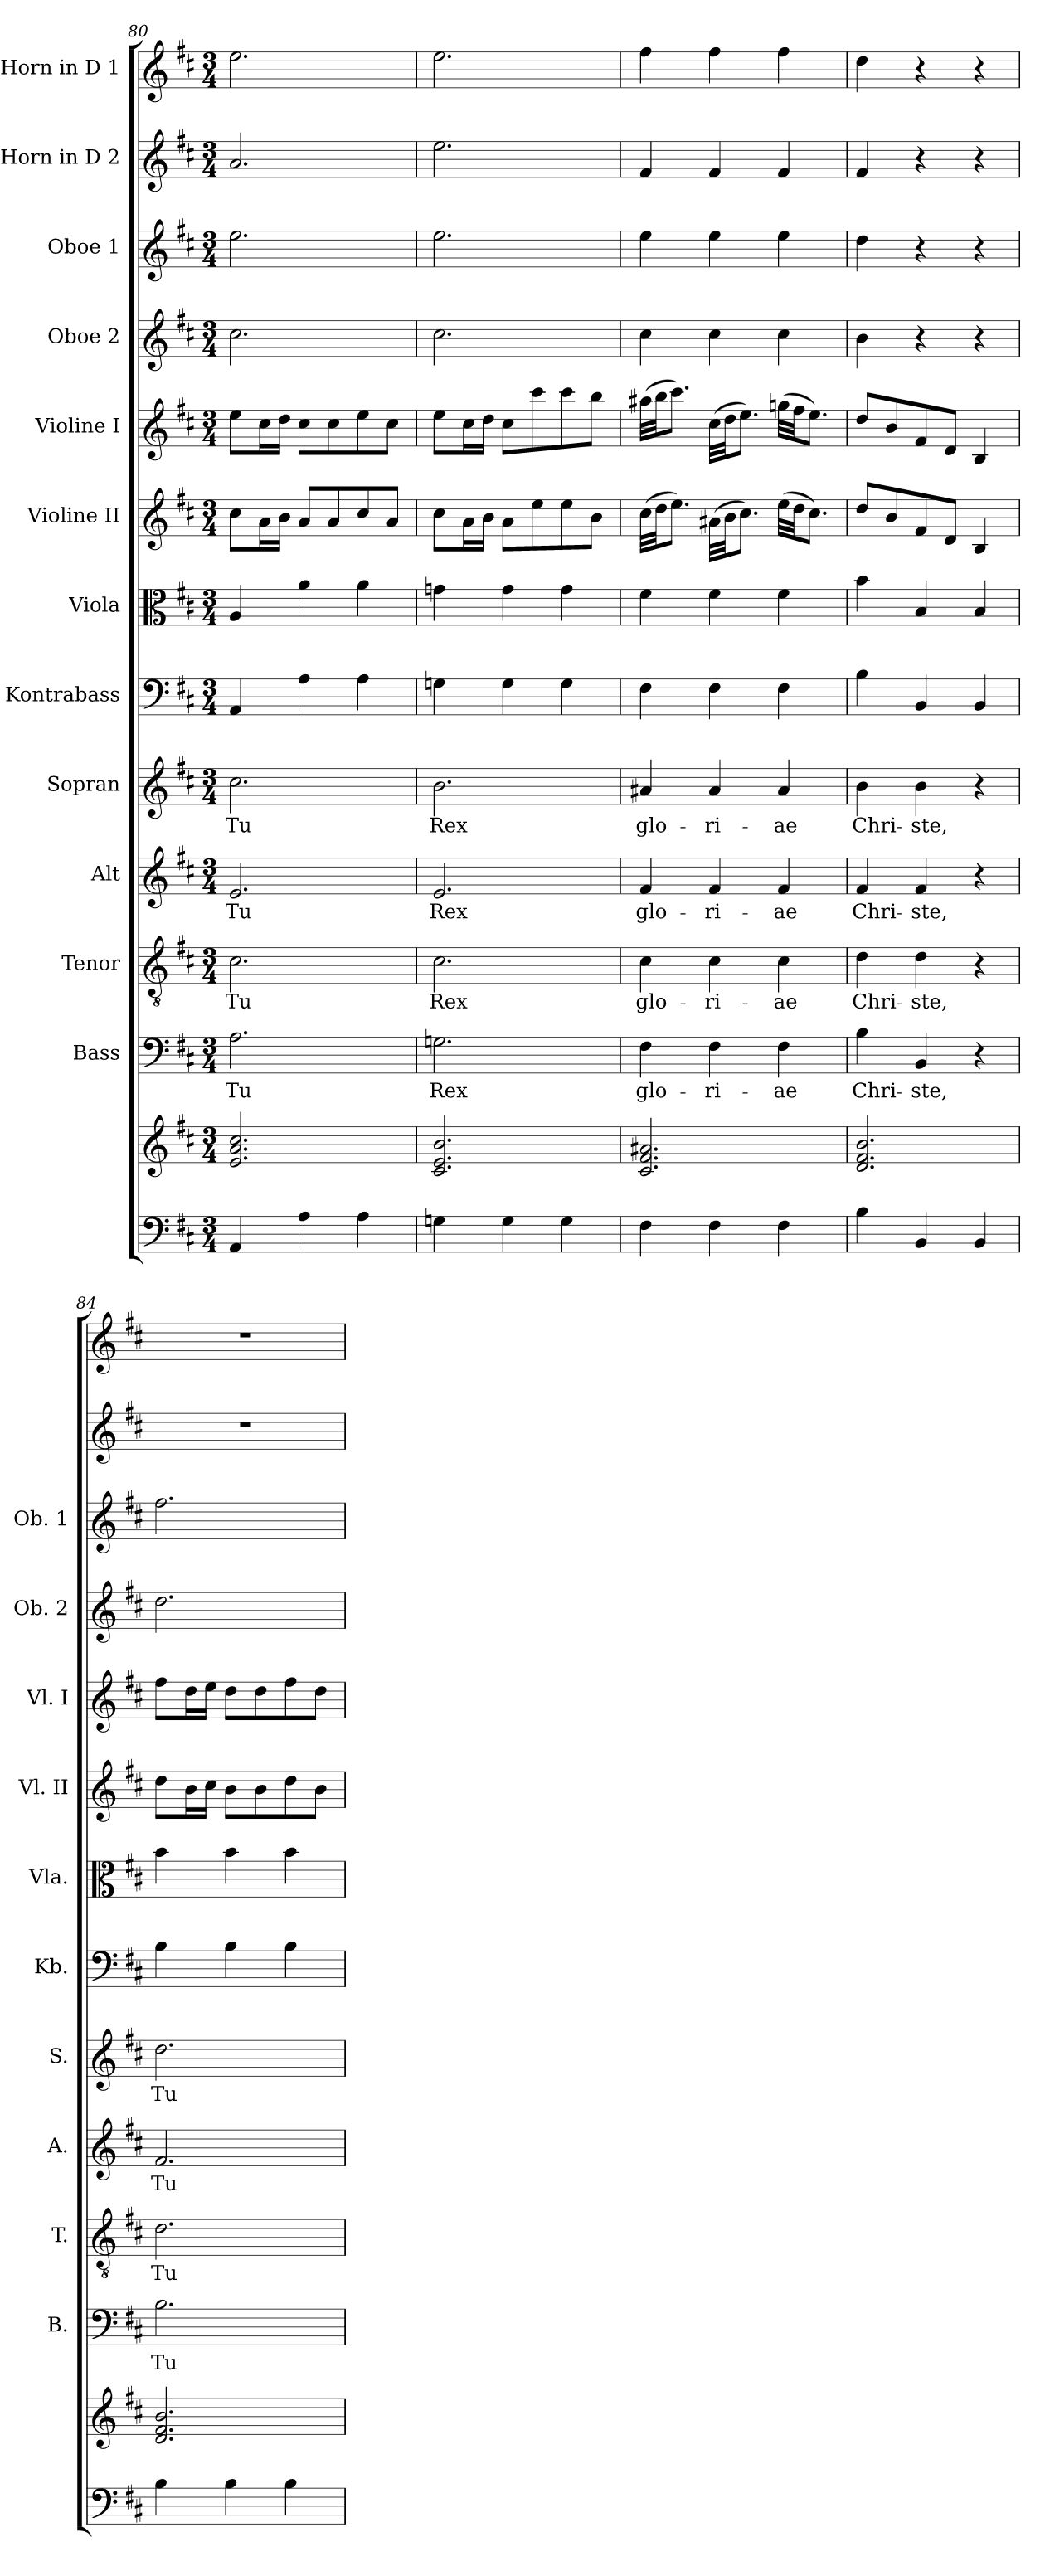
**kern	**kern	**kern	**text	**kern	**text	**kern	**text	**kern	**text	**kern	**kern	**kern	**kern	**kern	**kern	**kern	**kern
*part13	*part13	*part12	*part12	*part11	*part11	*part10	*part10	*part9	*part9	*part8	*part7	*part6	*part5	*part4	*part3	*part2	*part1
*staff14	*staff13	*staff12	*staff12	*staff11	*staff11	*staff10	*staff10	*staff9	*staff9	*staff8	*staff7	*staff6	*staff5	*staff4	*staff3	*staff2	*staff1
*	*	*I"Bass	*	*I"Tenor	*	*I"Alt	*	*I"Sopran	*	*I"Kontrabass	*I"Viola	*I"Violine II	*I"Violine I	*I"Oboe 2	*I"Oboe 1	*I"Horn in D 2	*I"Horn in D 1
*	*	*I'B.	*	*I'T.	*	*I'A.	*	*I'S.	*	*I'Kb.	*I'Vla.	*I'Vl. II	*I'Vl. I	*I'Ob. 2	*I'Ob. 1	*	*
*clefF4	*clefG2	*clefF4	*	*clefGv2	*	*clefG2	*	*clefG2	*	*clefF4	*clefC3	*clefG2	*clefG2	*clefG2	*clefG2	*clefG2	*clefG2
*	*	*	*	*	*	*	*	*	*	*ITrd7c12	*	*	*	*	*	*ITrd7c12	*ITrd7c12
*k[f#c#]	*k[f#c#]	*k[f#c#]	*	*k[f#c#]	*	*k[f#c#]	*	*k[f#c#]	*	*k[f#c#]	*k[f#c#]	*k[f#c#]	*k[f#c#]	*k[f#c#]	*k[f#c#]	*k[f#c#]	*k[f#c#]
*D:	*D:	*D:	*	*D:	*	*D:	*	*D:	*	*D:	*D:	*D:	*D:	*D:	*D:	*D:	*D:
*M3/4	*M3/4	*M3/4	*	*M3/4	*	*M3/4	*	*M3/4	*	*M3/4	*M3/4	*M3/4	*M3/4	*M3/4	*M3/4	*M3/4	*M3/4
=80	=80	=80	=80	=80	=80	=80	=80	=80	=80	=80	=80	=80	=80	=80	=80	=80	=80
!	!	!	!LO:LY:b	!	!LO:LY:b	!	!LO:LY:b	!	!LO:LY:b	!	!	!	!	!	!	!	!
4AA/	2.e/ 2.a/ 2.cc#/	2.A\	Tu	2.c#\	Tu	2.e/	Tu	2.cc#\	Tu	4AAA/	4A/	8cc#\L	8ee\L	2.cc#\	2.ee\	2.A/	2.e\
.	.	.	.	.	.	.	.	.	.	.	.	16a\L	16cc#\L	.	.	.	.
.	.	.	.	.	.	.	.	.	.	.	.	16b\JJ	16dd\JJ	.	.	.	.
4A\	.	.	.	.	.	.	.	.	.	4AA\	4a\	8a/L	8cc#\L	.	.	.	.
.	.	.	.	.	.	.	.	.	.	.	.	8a/	8cc#\	.	.	.	.
4A\	.	.	.	.	.	.	.	.	.	4AA\	4a\	8cc#/	8ee\	.	.	.	.
.	.	.	.	.	.	.	.	.	.	.	.	8a/J	8cc#\J	.	.	.	.
=81	=81	=81	=81	=81	=81	=81	=81	=81	=81	=81	=81	=81	=81	=81	=81	=81	=81
!	!	!	!LO:LY:b	!	!LO:LY:b	!	!LO:LY:b	!	!LO:LY:b	!	!	!	!	!	!	!	!
4Gn\	2.c#/ 2.e/ 2.b/	2.Gn\	Rex	2.c#\	Rex	2.e/	Rex	2.b\	Rex	4GGn\	4gn\	8cc#\L	8ee\L	2.cc#\	2.ee\	2.e\	2.e\
.	.	.	.	.	.	.	.	.	.	.	.	16a\L	16cc#\L	.	.	.	.
.	.	.	.	.	.	.	.	.	.	.	.	16b\JJ	16dd\JJ	.	.	.	.
4G\	.	.	.	.	.	.	.	.	.	4GG\	4g\	8a\L	8cc#\L	.	.	.	.
.	.	.	.	.	.	.	.	.	.	.	.	8ee\	8ccc#\	.	.	.	.
4G\	.	.	.	.	.	.	.	.	.	4GG\	4g\	8ee\	8ccc#\	.	.	.	.
.	.	.	.	.	.	.	.	.	.	.	.	8b\J	8bb\J	.	.	.	.
!!LO:PB:g=z
=82	=82	=82	=82	=82	=82	=82	=82	=82	=82	=82	=82	=82	=82	=82	=82	=82	=82
!	!	!	!LO:LY:b	!	!LO:LY:b	!	!LO:LY:b	!	!LO:LY:b	!	!	!	!	!	!	!	!
4F#\	2.c#/ 2.f#/ 2.a#X/	4F#\	glo-	4c#\	glo-	4f#/	glo-	4a#X/	glo-	4FF#\	4f#\	(>32cc#\LLL	(>32aa#X\LLL	4cc#\	4ee\	4F#/	4f#\
.	.	.	.	.	.	.	.	.	.	.	.	32dd\JJ	32bb\JJ	.	.	.	.
.	.	.	.	.	.	.	.	.	.	.	.	8.ee\J)	8.ccc#\J)	.	.	.	.
!	!	!	!LO:LY:b	!	!LO:LY:b	!	!LO:LY:b	!	!LO:LY:b	!	!	!	!	!	!	!	!
4F#\	.	4F#\	-ri-	4c#\	-ri-	4f#/	-ri-	4a#/	-ri-	4FF#\	4f#\	(>32a#X\LLL	(>32cc#\LLL	4cc#\	4ee\	4F#/	4f#\
.	.	.	.	.	.	.	.	.	.	.	.	32b\JJ	32dd\JJ	.	.	.	.
.	.	.	.	.	.	.	.	.	.	.	.	8.cc#\J)	8.ee\J)	.	.	.	.
!	!	!	!LO:LY:b	!	!LO:LY:b	!	!LO:LY:b	!	!LO:LY:b	!	!	!	!	!	!	!	!
4F#\	.	4F#\	-ae	4c#\	-ae	4f#/	-ae	4a#/	-ae	4FF#\	4f#\	(>32ee\LLL	(>32ggn\LLL	4cc#\	4ee\	4F#/	4f#\
.	.	.	.	.	.	.	.	.	.	.	.	32dd\JJ	32ff#\JJ	.	.	.	.
.	.	.	.	.	.	.	.	.	.	.	.	8.cc#\J)	8.ee\J)	.	.	.	.
=83	=83	=83	=83	=83	=83	=83	=83	=83	=83	=83	=83	=83	=83	=83	=83	=83	=83
!	!	!	!LO:LY:b	!	!LO:LY:b	!	!LO:LY:b	!	!LO:LY:b	!	!	!	!	!	!	!	!
4B\	2.d/ 2.f#/ 2.b/	4B\	Chri-	4d\	Chri-	4f#/	Chri-	4b\	Chri-	4BB\	4b\	8dd/L	8dd/L	4b\	4dd\	4F#/	4d\
.	.	.	.	.	.	.	.	.	.	.	.	8b/	8b/	.	.	.	.
!	!	!	!LO:LY:b	!	!LO:LY:b	!	!LO:LY:b	!	!LO:LY:b	!	!	!	!	!	!	!	!
4BB/	.	4BB/	-ste,	4d\	-ste,	4f#/	-ste,	4b\	-ste,	4BBB/	4B/	8f#/	8f#/	4r	4r	4r	4r
.	.	.	.	.	.	.	.	.	.	.	.	8d/J	8d/J	.	.	.	.
4BB/	.	4r	.	4r	.	4r	.	4r	.	4BBB/	4B/	4B/	4B/	4r	4r	4r	4r
=84	=84	=84	=84	=84	=84	=84	=84	=84	=84	=84	=84	=84	=84	=84	=84	=84	=84
!	!	!	!LO:LY:b	!	!LO:LY:b	!	!LO:LY:b	!	!LO:LY:b	!	!	!	!	!	!	!	!
4B\	2.d/ 2.f#/ 2.b/	2.B\	Tu	2.d\	Tu	2.f#/	Tu	2.dd\	Tu	4BB\	4b\	8dd\L	8ff#\L	2.dd\	2.ff#\	2.r	2.r
.	.	.	.	.	.	.	.	.	.	.	.	16b\L	16dd\L	.	.	.	.
.	.	.	.	.	.	.	.	.	.	.	.	16cc#\JJ	16ee\JJ	.	.	.	.
4B\	.	.	.	.	.	.	.	.	.	4BB\	4b\	8b\L	8dd\L	.	.	.	.
.	.	.	.	.	.	.	.	.	.	.	.	8b\	8dd\	.	.	.	.
4B\	.	.	.	.	.	.	.	.	.	4BB\	4b\	8dd\	8ff#\	.	.	.	.
.	.	.	.	.	.	.	.	.	.	.	.	8b\J	8dd\J	.	.	.	.
=	=	=	=	=	=	=	=	=	=	=	=	=	=	=	=	=	=
*-	*-	*-	*-	*-	*-	*-	*-	*-	*-	*-	*-	*-	*-	*-	*-	*-	*-
